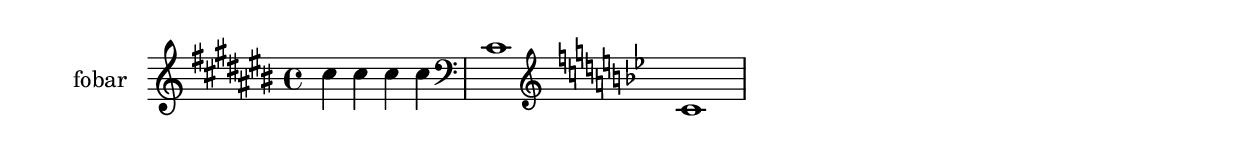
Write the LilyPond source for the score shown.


\version "2.14.0"
\header {

  texidoc = "Distances between prefatory items (e.g. clef, bar,
etc.)  are determined by engraving standards.  These distances depend
on which items are combined.  Mid-line, the order for clef and
bar-line is different from the start of line.
"

}

\layout  {
  ragged-right = ##t
}

\relative c'' {
  \set Staff.instrumentName = "fobar"
  \bar "||:"
  \key cis \major
  cis4 cis4 cis4 cis4 \clef bass  cis,1
  \clef treble
  \bar ":|"
  \key g \minor
  c1
}



